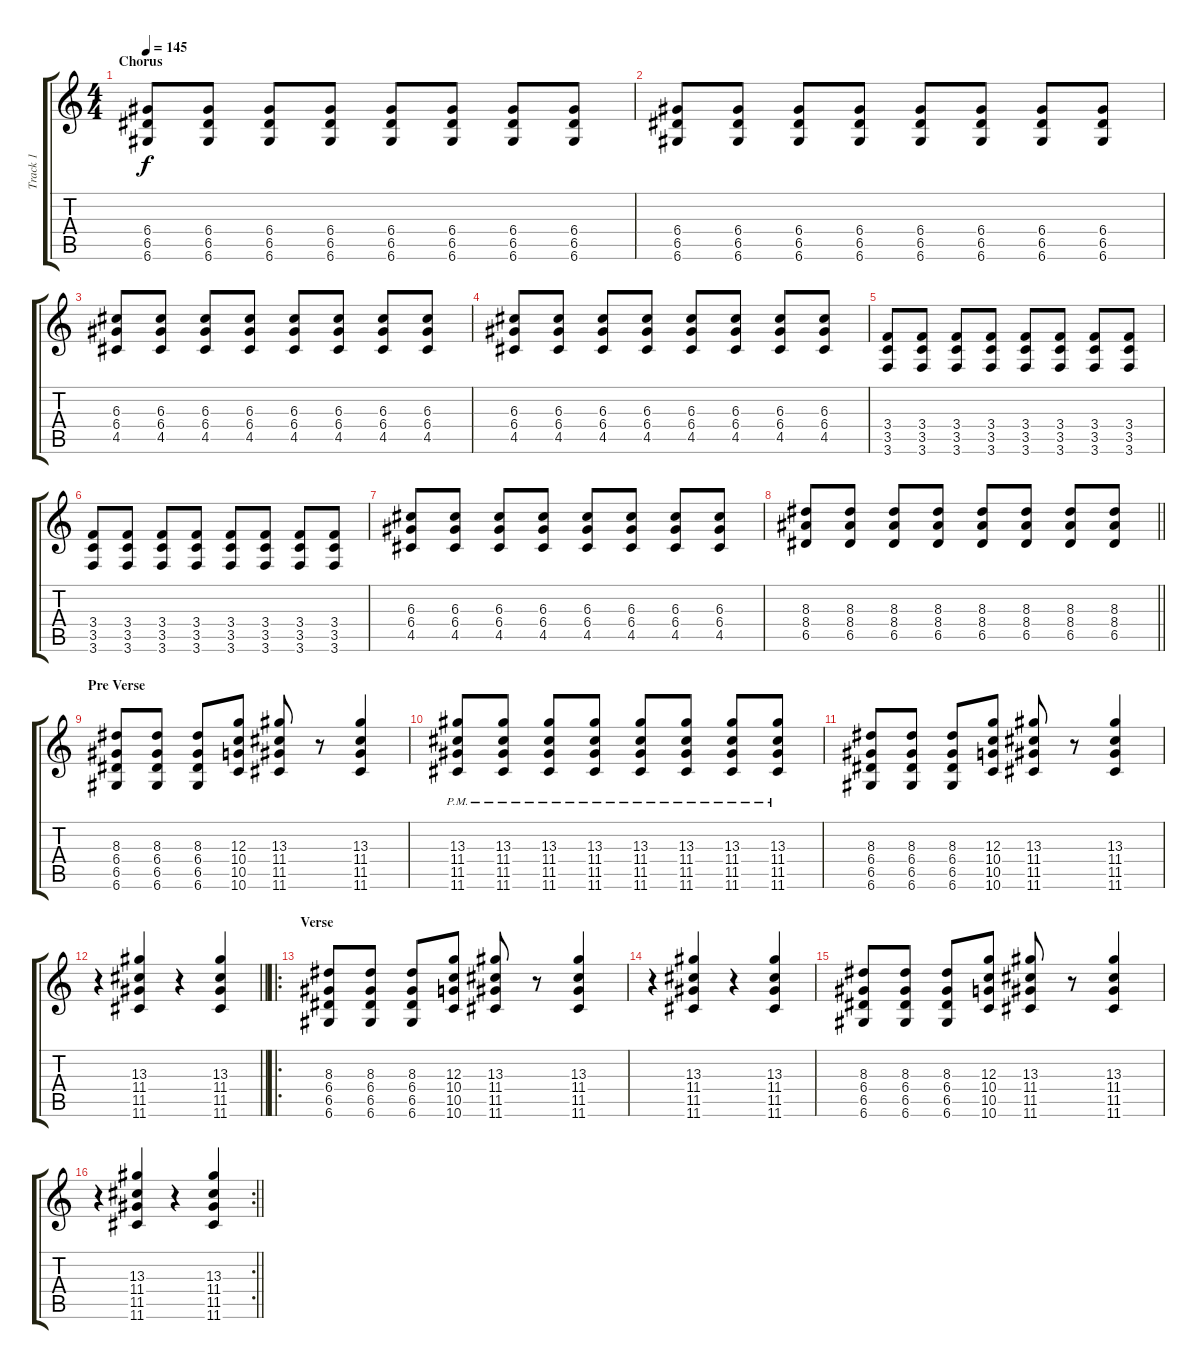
\track ("Track 1" "Track 1") {instrument distortionguitar}
\staff {score tabs}
\tuning (E4 B3 G3 D3 A2 D2) {hide}
\ts (4 4)
\section ("" "Chorus")
\tempo 145
\clef g2
\ks c
(6.4 6.5 6.6).8{dy f} (6.4 6.5 6.6).8 (6.4 6.5 6.6).8 (6.4 6.5 6.6).8 (6.4 6.5 6.6).8 (6.4 6.5 6.6).8 (6.4 6.5 6.6).8 (6.4 6.5 6.6).8 |
(6.4 6.5 6.6).8 (6.4 6.5 6.6).8 (6.4 6.5 6.6).8 (6.4 6.5 6.6).8 (6.4 6.5 6.6).8 (6.4 6.5 6.6).8 (6.4 6.5 6.6).8 (6.4 6.5 6.6).8 |
(6.3 6.4 4.5).8 (6.3 6.4 4.5).8 (6.3 6.4 4.5).8 (6.3 6.4 4.5).8 (6.3 6.4 4.5).8 (6.3 6.4 4.5).8 (6.3 6.4 4.5).8 (6.3 6.4 4.5).8 |
(6.3 6.4 4.5).8 (6.3 6.4 4.5).8 (6.3 6.4 4.5).8 (6.3 6.4 4.5).8 (6.3 6.4 4.5).8 (6.3 6.4 4.5).8 (6.3 6.4 4.5).8 (6.3 6.4 4.5).8 |
(3.4 3.5 3.6).8 (3.4 3.5 3.6).8 (3.4 3.5 3.6).8 (3.4 3.5 3.6).8 (3.4 3.5 3.6).8 (3.4 3.5 3.6).8 (3.4 3.5 3.6).8 (3.4 3.5 3.6).8 |
(3.4 3.5 3.6).8 (3.4 3.5 3.6).8 (3.4 3.5 3.6).8 (3.4 3.5 3.6).8 (3.4 3.5 3.6).8 (3.4 3.5 3.6).8 (3.4 3.5 3.6).8 (3.4 3.5 3.6).8 |
(6.3 6.4 4.5).8 (6.3 6.4 4.5).8 (6.3 6.4 4.5).8 (6.3 6.4 4.5).8 (6.3 6.4 4.5).8 (6.3 6.4 4.5).8 (6.3 6.4 4.5).8 (6.3 6.4 4.5).8 |
\barLineRight lightlight
(8.3 8.4 6.5).8 (8.3 8.4 6.5).8 (8.3 8.4 6.5).8 (8.3 8.4 6.5).8 (8.3 8.4 6.5).8 (8.3 8.4 6.5).8 (8.3 8.4 6.5).8 (8.3 8.4 6.5).8 |
\section ("" "Pre Verse")
(8.3 6.4 6.5 6.6).8 (8.3 6.4 6.5 6.6).8 (8.3 6.4 6.5 6.6).8 (12.3 10.4 10.5 10.6).8 (13.3 11.4 11.5 11.6).8 r.8 (13.3 11.4 11.5 11.6).4 |
(13.3{pm} 11.4{pm} 11.5{pm} 11.6{pm}).8 (13.3{pm} 11.4{pm} 11.5{pm} 11.6{pm}).8 (13.3{pm} 11.4{pm} 11.5{pm} 11.6{pm}).8 (13.3{pm} 11.4{pm} 11.5{pm} 11.6{pm}).8 (13.3{pm} 11.4{pm} 11.5{pm} 11.6{pm}).8 (13.3{pm} 11.4{pm} 11.5{pm} 11.6{pm}).8 (13.3{pm} 11.4{pm} 11.5{pm} 11.6{pm}).8 (13.3{pm} 11.4{pm} 11.5{pm} 11.6{pm}).8 |
(8.3 6.4 6.5 6.6).8 (8.3 6.4 6.5 6.6).8 (8.3 6.4 6.5 6.6).8 (12.3 10.4 10.5 10.6).8 (13.3 11.4 11.5 11.6).8 r.8 (13.3 11.4 11.5 11.6).4 |
\barLineRight lightlight
r.4 (13.3 11.4 11.5 11.6).4 r.4 (13.3 11.4 11.5 11.6).4 |
\ro
\section ("" "Verse")
(8.3 6.4 6.5 6.6).8 (8.3 6.4 6.5 6.6).8 (8.3 6.4 6.5 6.6).8 (12.3 10.4 10.5 10.6).8 (13.3 11.4 11.5 11.6).8 r.8 (13.3 11.4 11.5 11.6).4 |
r.4 (13.3 11.4 11.5 11.6).4 r.4 (13.3 11.4 11.5 11.6).4 |
(8.3 6.4 6.5 6.6).8 (8.3 6.4 6.5 6.6).8 (8.3 6.4 6.5 6.6).8 (12.3 10.4 10.5 10.6).8 (13.3 11.4 11.5 11.6).8 r.8 (13.3 11.4 11.5 11.6).4 |
\rc 2
\barLineRight lightlight
r.4 (13.3 11.4 11.5 11.6).4 r.4 (13.3 11.4 11.5 11.6).4
